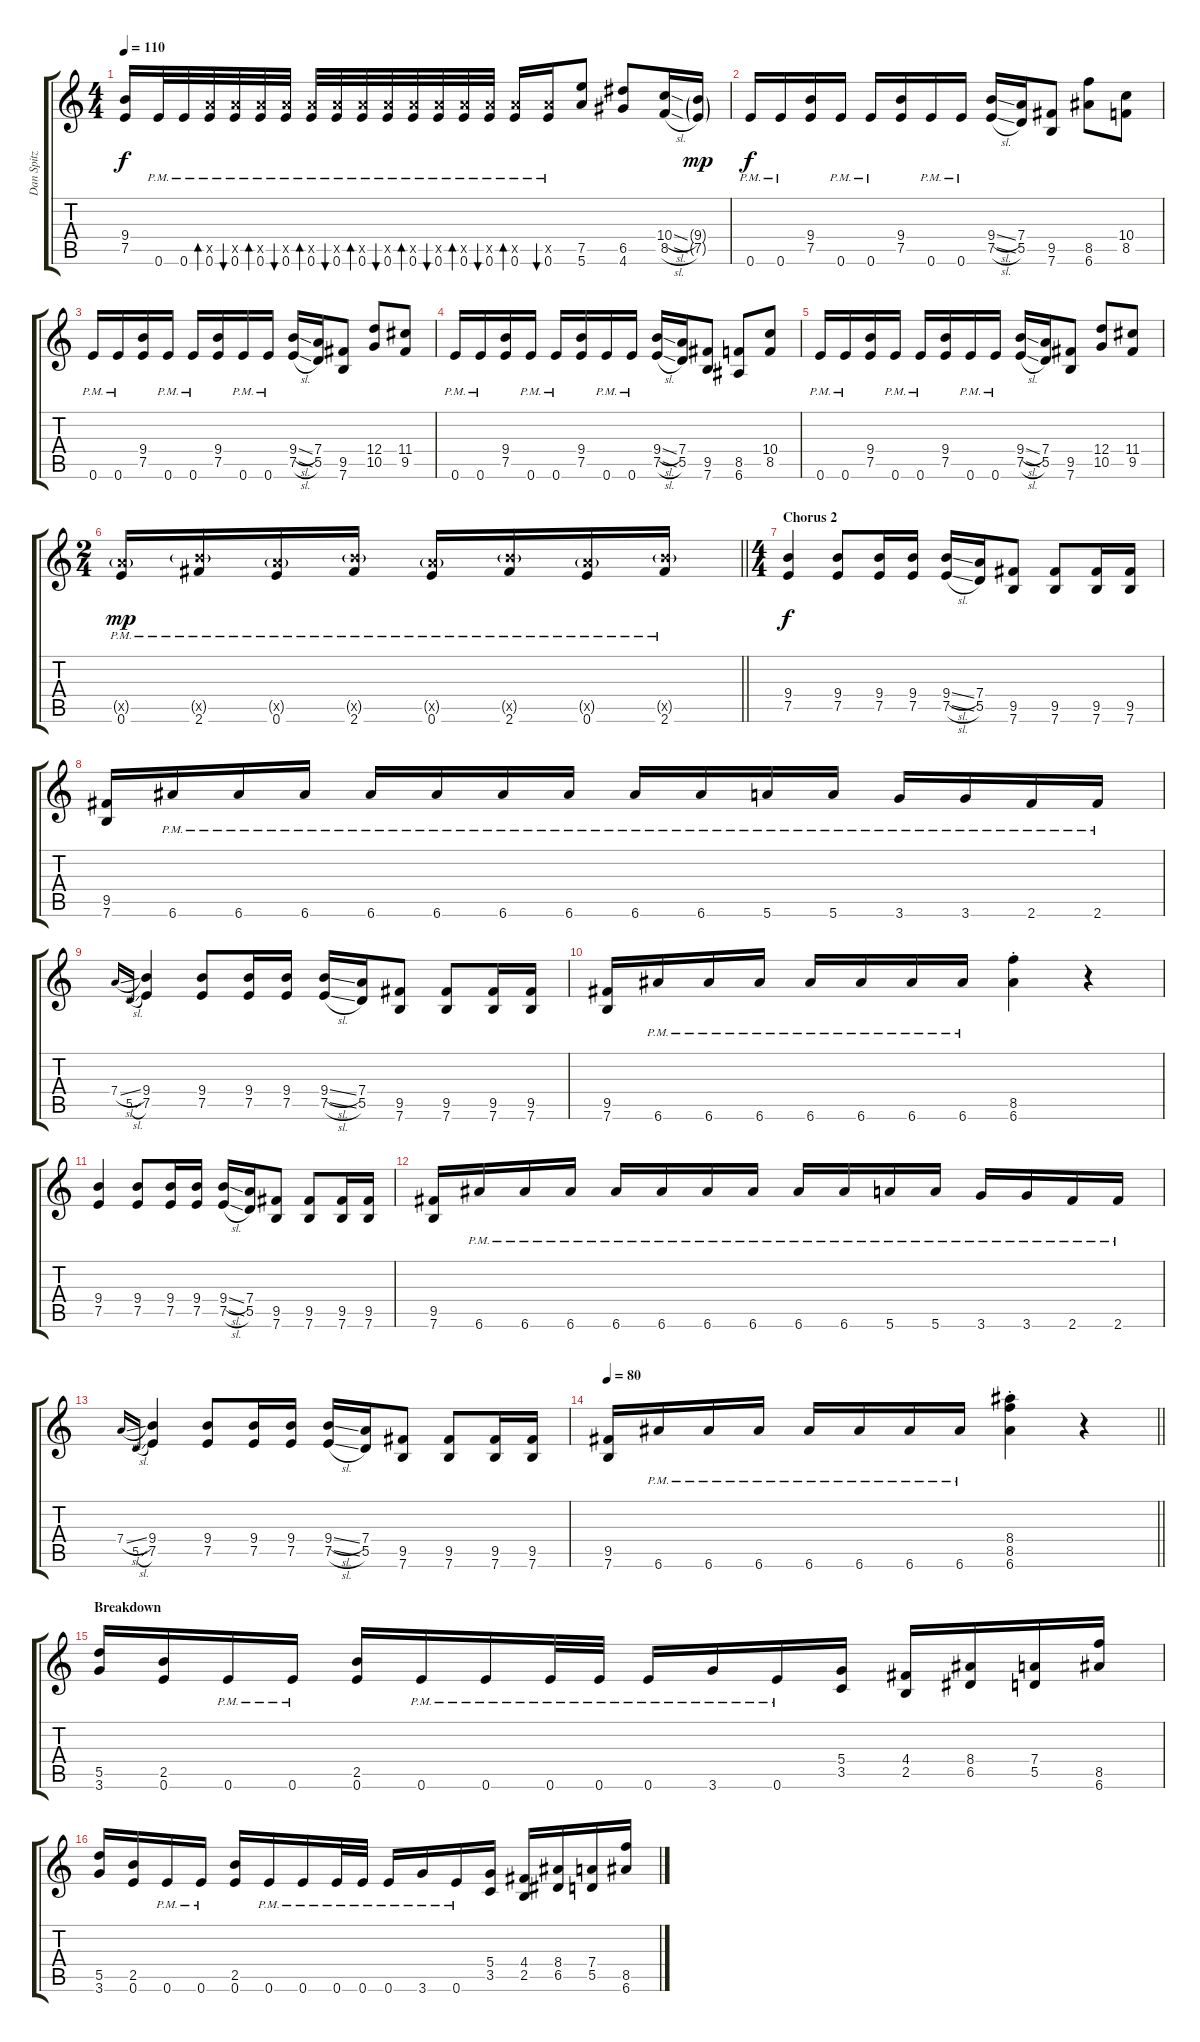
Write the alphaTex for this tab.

\track ("Dan Spitz (Guitar Lead)" "Dan Spitz ") {instrument overdrivenguitar}
\staff {score tabs}
\tuning (E4 B3 G3 D3 A2 E2) {hide}
\ts (4 4)
\tempo 110
\clef g2
\ks c
(9.4 7.5).16{dy f} 0.6{pm}.32{ot 8vb} 0.6{pm}.32{ot 8vb} (0.5{x} 0.6{pm}).32{bd 60 ot 8vb} (0.5{x} 0.6{pm}).32{bu 60 ot 8vb} (0.5{x} 0.6{pm}).32{bd 60 ot 8vb} (0.5{x} 0.6{pm}).32{bu 60 ot 8vb} (0.5{x} 0.6{pm}).32{bd 60 ot 8vb} (0.5{x} 0.6{pm}).32{bu 60 ot 8vb} (0.5{x} 0.6{pm}).32{bd 60 ot 8vb} (0.5{x} 0.6{pm}).32{bu 60 ot 8vb} (0.5{x} 0.6{pm}).32{bd 60 ot 8vb} (0.5{x} 0.6{pm}).32{bu 60 ot 8vb} (0.5{x} 0.6{pm}).32{bd 60 ot 8vb} (0.5{x} 0.6{pm}).32{bu 60 ot 8vb} (0.5{x} 0.6{pm}).16{bd 120 ot 8vb} (0.5{x} 0.6{pm}).16{bu 120 ot 8vb} (7.5 5.6).8{ot 8vb} (6.5 4.6).8{ot 8vb} (10.4{sl} 8.5{sl}).16 (9.4{g} 7.5{g}).16{dy mp} |
0.6{pm}.16{ot 8vb dy f} 0.6{pm}.16{ot 8vb} (9.4 7.5).16 0.6{pm}.16{ot 8vb} 0.6{pm}.16{ot 8vb} (9.4 7.5).16 0.6{pm}.16{ot 8vb} 0.6{pm}.16{ot 8vb} (9.4{sl} 7.5{sl}).16 (7.4 5.5).16 (9.5 7.6).8 (8.5 6.6).8{ot 8vb} (10.4 8.5).8 |
0.6{pm}.16{ot 8vb} 0.6{pm}.16{ot 8vb} (9.4 7.5).16 0.6{pm}.16{ot 8vb} 0.6{pm}.16{ot 8vb} (9.4 7.5).16 0.6{pm}.16{ot 8vb} 0.6{pm}.16{ot 8vb} (9.4{sl} 7.5{sl}).16 (7.4 5.5).16 (9.5 7.6).8 (12.4 10.5).8 (11.4 9.5).8 |
0.6{pm}.16{ot 8vb} 0.6{pm}.16{ot 8vb} (9.4 7.5).16 0.6{pm}.16{ot 8vb} 0.6{pm}.16{ot 8vb} (9.4 7.5).16 0.6{pm}.16{ot 8vb} 0.6{pm}.16{ot 8vb} (9.4{sl} 7.5{sl}).16 (7.4 5.5).16 (9.5 7.6).8 (8.5 6.6).8 (10.4 8.5).8 |
0.6{pm}.16{ot 8vb} 0.6{pm}.16{ot 8vb} (9.4 7.5).16 0.6{pm}.16{ot 8vb} 0.6{pm}.16{ot 8vb} (9.4 7.5).16 0.6{pm}.16{ot 8vb} 0.6{pm}.16{ot 8vb} (9.4{sl} 7.5{sl}).16 (7.4 5.5).16 (9.5 7.6).8 (12.4 10.5).8 (11.4 9.5).8 |
\ts (2 4)
\barLineRight lightlight
(0.5{g x} 0.6{pm}).16{ot 8vb dy mp} (2.5{g x} 2.6{pm}).16{ot 8vb} (0.5{g x} 0.6{pm}).16{ot 8vb} (2.5{g x} 2.6{pm}).16{ot 8vb} (0.5{g x} 0.6{pm}).16{ot 8vb} (2.5{g x} 2.6{pm}).16{ot 8vb} (0.5{g x} 0.6{pm}).16{ot 8vb} (2.5{g x} 2.6{pm}).16{ot 8vb} |
\ts (4 4)
\section ("" "Chorus 2")
(9.4 7.5).4{dy f} (9.4 7.5).8 (9.4 7.5).16 (9.4 7.5).16 (9.4{sl} 7.5{sl}).16 (7.4 5.5).16 (9.5 7.6).8 (9.5 7.6).8 (9.5 7.6).16 (9.5 7.6).16 |
(9.5 7.6).16 6.6{pm}.16{ot 8vb} 6.6{pm}.16{ot 8vb} 6.6{pm}.16{ot 8vb} 6.6{pm}.16{ot 8vb} 6.6{pm}.16{ot 8vb} 6.6{pm}.16{ot 8vb} 6.6{pm}.16{ot 8vb} 6.6{pm}.16{ot 8vb} 6.6{pm}.16{ot 8vb} 5.6{pm}.16{ot 8vb} 5.6{pm}.16{ot 8vb} 3.6{pm}.16{ot 8vb} 3.6{pm}.16{ot 8vb} 2.6{pm}.16{ot 8vb} 2.6{pm}.16{ot 8vb} |
7.4{sl}.16{gr onbeat} 5.5{sl}.16{gr onbeat} (9.4 7.5).4 (9.4 7.5).8 (9.4 7.5).16 (9.4 7.5).16 (9.4{sl} 7.5{sl}).16 (7.4 5.5).16 (9.5 7.6).8 (9.5 7.6).8 (9.5 7.6).16 (9.5 7.6).16 |
(9.5 7.6).16 6.6{pm}.16{ot 8vb} 6.6{pm}.16{ot 8vb} 6.6{pm}.16{ot 8vb} 6.6{pm}.16{ot 8vb} 6.6{pm}.16{ot 8vb} 6.6{pm}.16{ot 8vb} 6.6{pm}.16{ot 8vb} (8.5{st} 6.6{st}).4{ot 8vb} r.4 |
(9.4 7.5).4 (9.4 7.5).8 (9.4 7.5).16 (9.4 7.5).16 (9.4{sl} 7.5{sl}).16 (7.4 5.5).16 (9.5 7.6).8 (9.5 7.6).8 (9.5 7.6).16 (9.5 7.6).16 |
(9.5 7.6).16 6.6{pm}.16{ot 8vb} 6.6{pm}.16{ot 8vb} 6.6{pm}.16{ot 8vb} 6.6{pm}.16{ot 8vb} 6.6{pm}.16{ot 8vb} 6.6{pm}.16{ot 8vb} 6.6{pm}.16{ot 8vb} 6.6{pm}.16{ot 8vb} 6.6{pm}.16{ot 8vb} 5.6{pm}.16{ot 8vb} 5.6{pm}.16{ot 8vb} 3.6{pm}.16{ot 8vb} 3.6{pm}.16{ot 8vb} 2.6{pm}.16{ot 8vb} 2.6{pm}.16{ot 8vb} |
7.4{sl}.16{gr onbeat} 5.5{sl}.16{gr onbeat} (9.4 7.5).4 (9.4 7.5).8 (9.4 7.5).16 (9.4 7.5).16 (9.4{sl} 7.5{sl}).16 (7.4 5.5).16 (9.5 7.6).8 (9.5 7.6).8 (9.5 7.6).16 (9.5 7.6).16 |
\tempo 80
\barLineRight lightlight
(9.5 7.6).16 6.6{pm}.16{ot 8vb} 6.6{pm}.16{ot 8vb} 6.6{pm}.16{ot 8vb} 6.6{pm}.16{ot 8vb} 6.6{pm}.16{ot 8vb} 6.6{pm}.16{ot 8vb} 6.6{pm}.16{ot 8vb} (8.4{st} 8.5{st} 6.6{st}).4{ot 8vb} r.4 |
\section ("" "Breakdown")
(5.5 3.6).16{ot 8vb} (2.5 0.6).16{ot 8vb} 0.6{pm}.16{ot 8vb} 0.6{pm}.16{ot 8vb} (2.5 0.6).16{ot 8vb} 0.6{pm}.16{ot 8vb} 0.6{pm}.16{ot 8vb} 0.6{pm}.32{ot 8vb} 0.6{pm}.32{ot 8vb} 0.6{pm}.16{ot 8vb} 3.6{pm}.16{ot 8vb} 0.6{pm}.16{ot 8vb} (5.4 3.5).16 (4.4 2.5).16 (8.4 6.5).16 (7.4 5.5).16 (8.5 6.6).16{ot 8vb} |
(5.5 3.6).16{ot 8vb} (2.5 0.6).16{ot 8vb} 0.6{pm}.16{ot 8vb} 0.6{pm}.16{ot 8vb} (2.5 0.6).16{ot 8vb} 0.6{pm}.16{ot 8vb} 0.6{pm}.16{ot 8vb} 0.6{pm}.32{ot 8vb} 0.6{pm}.32{ot 8vb} 0.6{pm}.16{ot 8vb} 3.6{pm}.16{ot 8vb} 0.6{pm}.16{ot 8vb} (5.4 3.5).16 (4.4 2.5).16 (8.4 6.5).16 (7.4 5.5).16 (8.5 6.6).16{ot 8vb}
